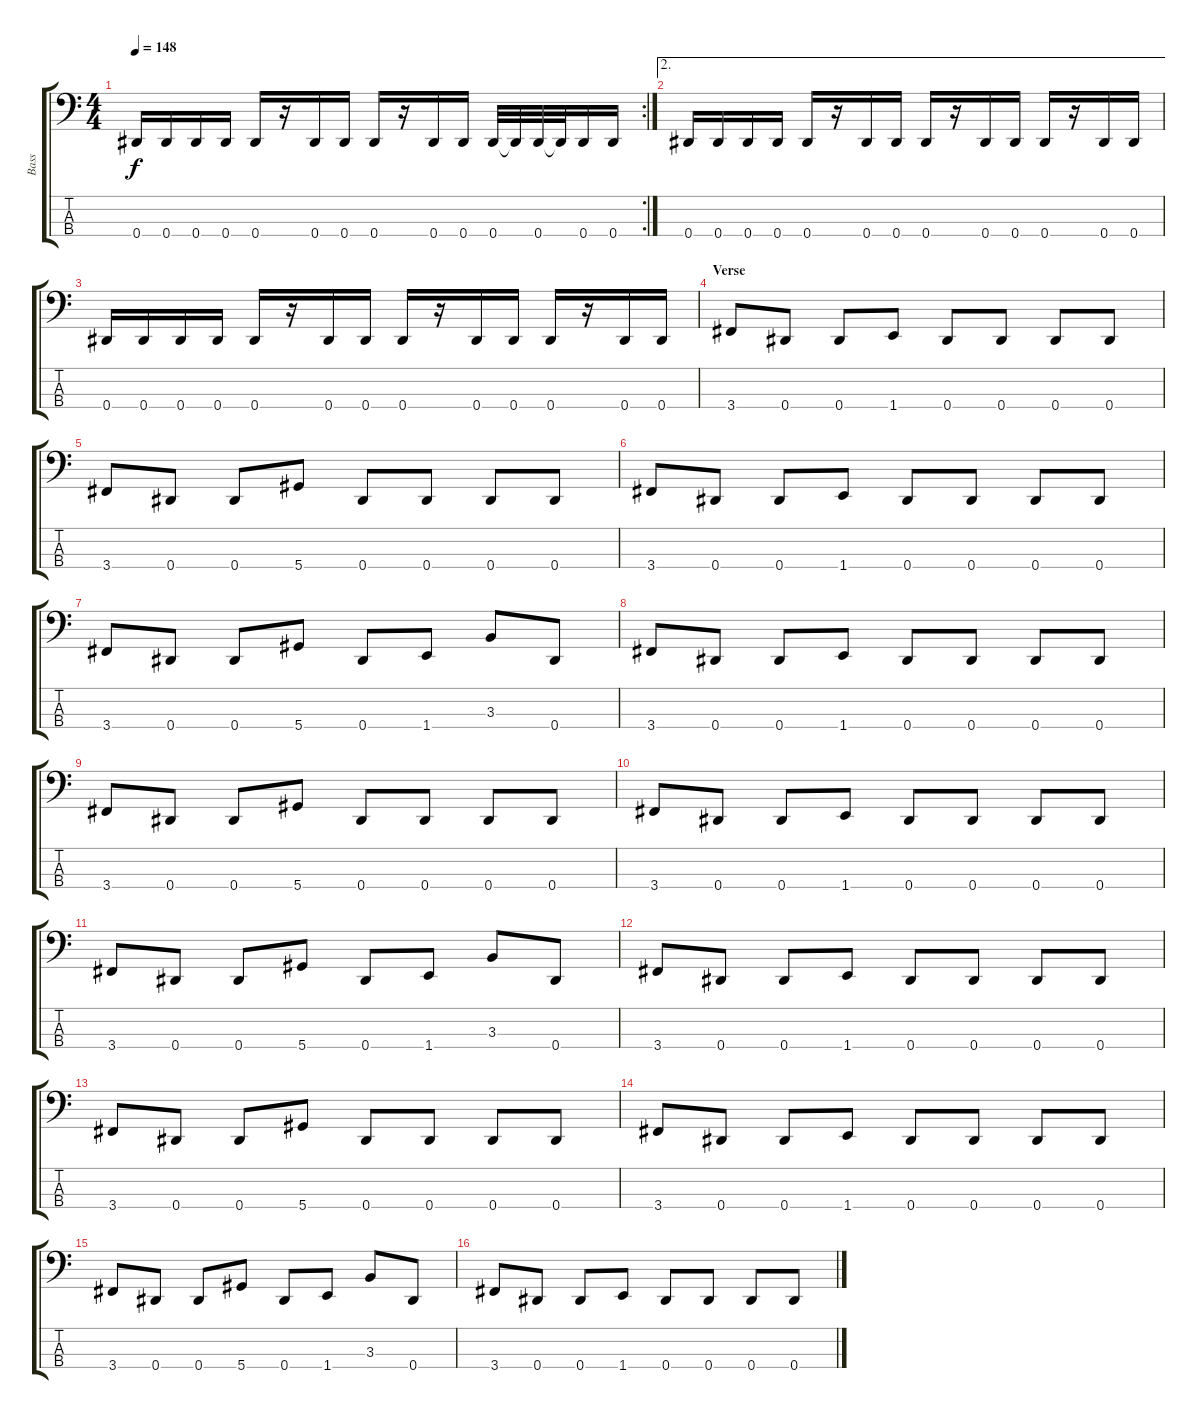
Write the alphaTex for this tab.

\track ("Bass" "Bass") {instrument electricbasspick}
\staff {score tabs}
\tuning (Gb2 Db2 Ab1 Eb1) {hide}
\rc 2
\ts (4 4)
\tempo 148
\clef f4
\ks c
0.4.16{dy f} 0.4.16 0.4.16 0.4.16 0.4.16 r.16 0.4.16 0.4.16 0.4.16 r.16 0.4.16 0.4.16 0.4.32 0.4{t}.32 0.4.32 0.4{t}.32 0.4.16 0.4.16 |
\ae 2
0.4.16 0.4.16 0.4.16 0.4.16 0.4.16 r.16 0.4.16 0.4.16 0.4.16 r.16 0.4.16 0.4.16 0.4.16 r.16 0.4.16 0.4.16 |
0.4.16 0.4.16 0.4.16 0.4.16 0.4.16 r.16 0.4.16 0.4.16 0.4.16 r.16 0.4.16 0.4.16 0.4.16 r.16 0.4.16 0.4.16 |
\section ("" "Verse")
3.4.8 0.4.8 0.4.8 1.4.8 0.4.8 0.4.8 0.4.8 0.4.8 |
3.4.8 0.4.8 0.4.8 5.4.8 0.4.8 0.4.8 0.4.8 0.4.8 |
3.4.8 0.4.8 0.4.8 1.4.8 0.4.8 0.4.8 0.4.8 0.4.8 |
3.4.8 0.4.8 0.4.8 5.4.8 0.4.8 1.4.8 3.3.8 0.4.8 |
3.4.8 0.4.8 0.4.8 1.4.8 0.4.8 0.4.8 0.4.8 0.4.8 |
3.4.8 0.4.8 0.4.8 5.4.8 0.4.8 0.4.8 0.4.8 0.4.8 |
3.4.8 0.4.8 0.4.8 1.4.8 0.4.8 0.4.8 0.4.8 0.4.8 |
3.4.8 0.4.8 0.4.8 5.4.8 0.4.8 1.4.8 3.3.8 0.4.8 |
3.4.8 0.4.8 0.4.8 1.4.8 0.4.8 0.4.8 0.4.8 0.4.8 |
3.4.8 0.4.8 0.4.8 5.4.8 0.4.8 0.4.8 0.4.8 0.4.8 |
3.4.8 0.4.8 0.4.8 1.4.8 0.4.8 0.4.8 0.4.8 0.4.8 |
3.4.8 0.4.8 0.4.8 5.4.8 0.4.8 1.4.8 3.3.8 0.4.8 |
3.4.8 0.4.8 0.4.8 1.4.8 0.4.8 0.4.8 0.4.8 0.4.8
